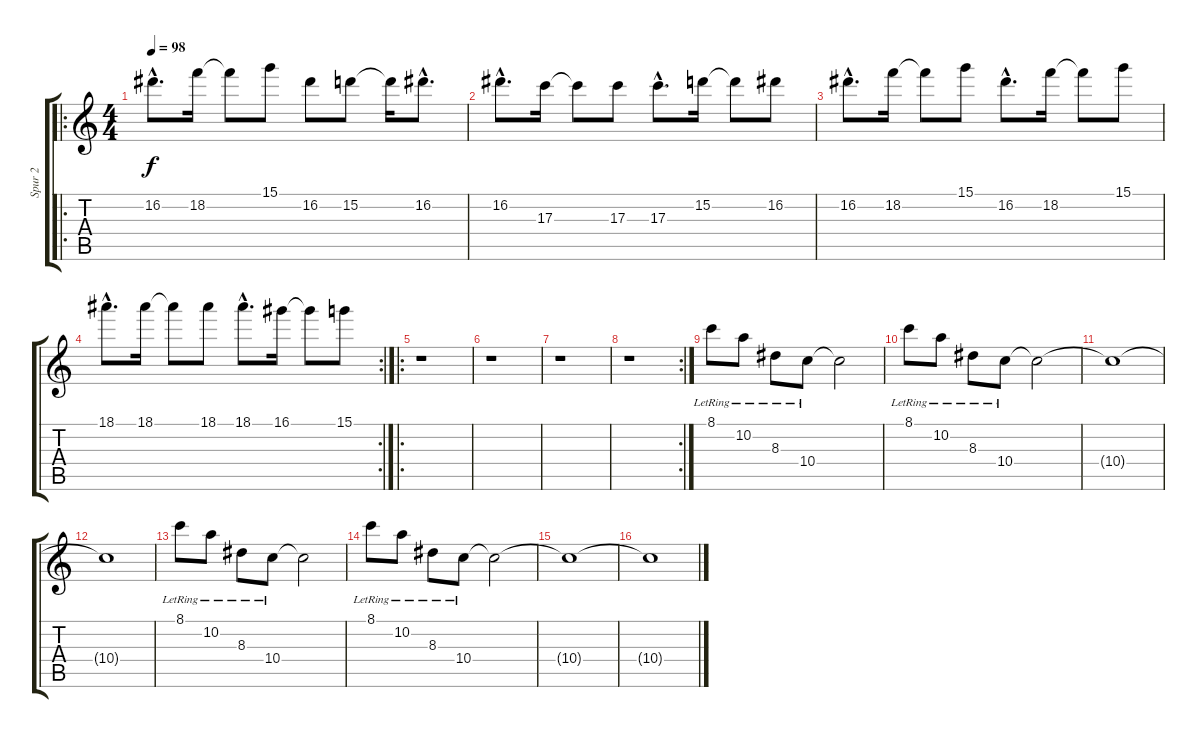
\track ("Spur 2" "Spur 2") {instrument electricguitarclean}
\staff {score tabs}
\tuning (E4 B3 G3 D3 A2 E2) {hide}
\ro
\ts (4 4)
\tempo 98
\clef g2
\ks c
16.2{hac}.8{d dy f} 18.2.16 18.2{t}.8 15.1.8 16.2.8 15.2.8 15.2{t}.16 16.2{hac}.8{d} |
16.2{hac}.8{d} 17.3.16 17.3{t}.8 17.3.8 17.3{hac}.8{d} 15.2.16 15.2{t}.8 16.2.8 |
16.2{hac}.8{d} 18.2.16 18.2{t}.8 15.1.8 16.2{hac}.8{d} 18.2.16 18.2{t}.8 15.1.8 |
\rc 2
18.1{hac}.8{d} 18.1.16 18.1{t}.8 18.1.8 18.1{hac}.8{d} 16.1.16 16.1{t}.8 15.1.8 |
\ro
r.1 |
r.1 |
r.1 |
\rc 2
r.1 |
8.1{lr}.8 10.2{lr}.8 8.3{lr}.8 10.4{lr}.8 10.4{t}.2 |
8.1{lr}.8 10.2{lr}.8 8.3{lr}.8 10.4{lr}.8 10.4{t}.2 |
10.4{t}.1 |
10.4{t}.1 |
8.1{lr}.8 10.2{lr}.8 8.3{lr}.8 10.4{lr}.8 10.4{t}.2 |
8.1{lr}.8 10.2{lr}.8 8.3{lr}.8 10.4{lr}.8 10.4{t}.2 |
10.4{t}.1 |
10.4{t}.1
